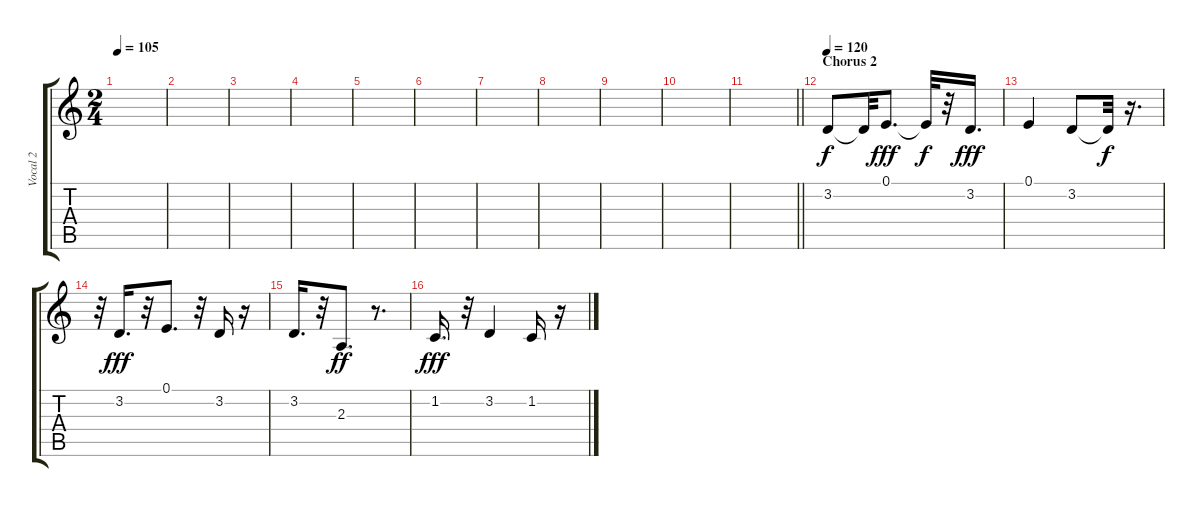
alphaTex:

\track ("Vocal 2" "Vocal 2") {instrument altosax}
\staff {score tabs}
\tuning (E4 B3 G3 D3 A2 E2) {hide}
\ts (2 4)
\tempo 105
\clef g2
\ks c
|
|
|
|
|
|
|
|
|
|
\barLineRight lightlight
|
\section ("" "Chorus 2")
\tempo 120
3.2.8 3.2{t}.32{dy f} 0.1.8{d dy fff} 0.1{t}.32{dy f} r.32 3.2.16{d dy fff} |
0.1.4 3.2.8 3.2{t}.32{dy f} r.16{d} |
r.32 3.2.16{d dy fff} r.32 0.1.8{d} r.32 3.2.16 r.16 |
3.2.16{d} r.32 2.3.8{d dy ff} r.8{d} |
1.2.16{d dy fff} r.32 3.2.4 1.2.16 r.16
